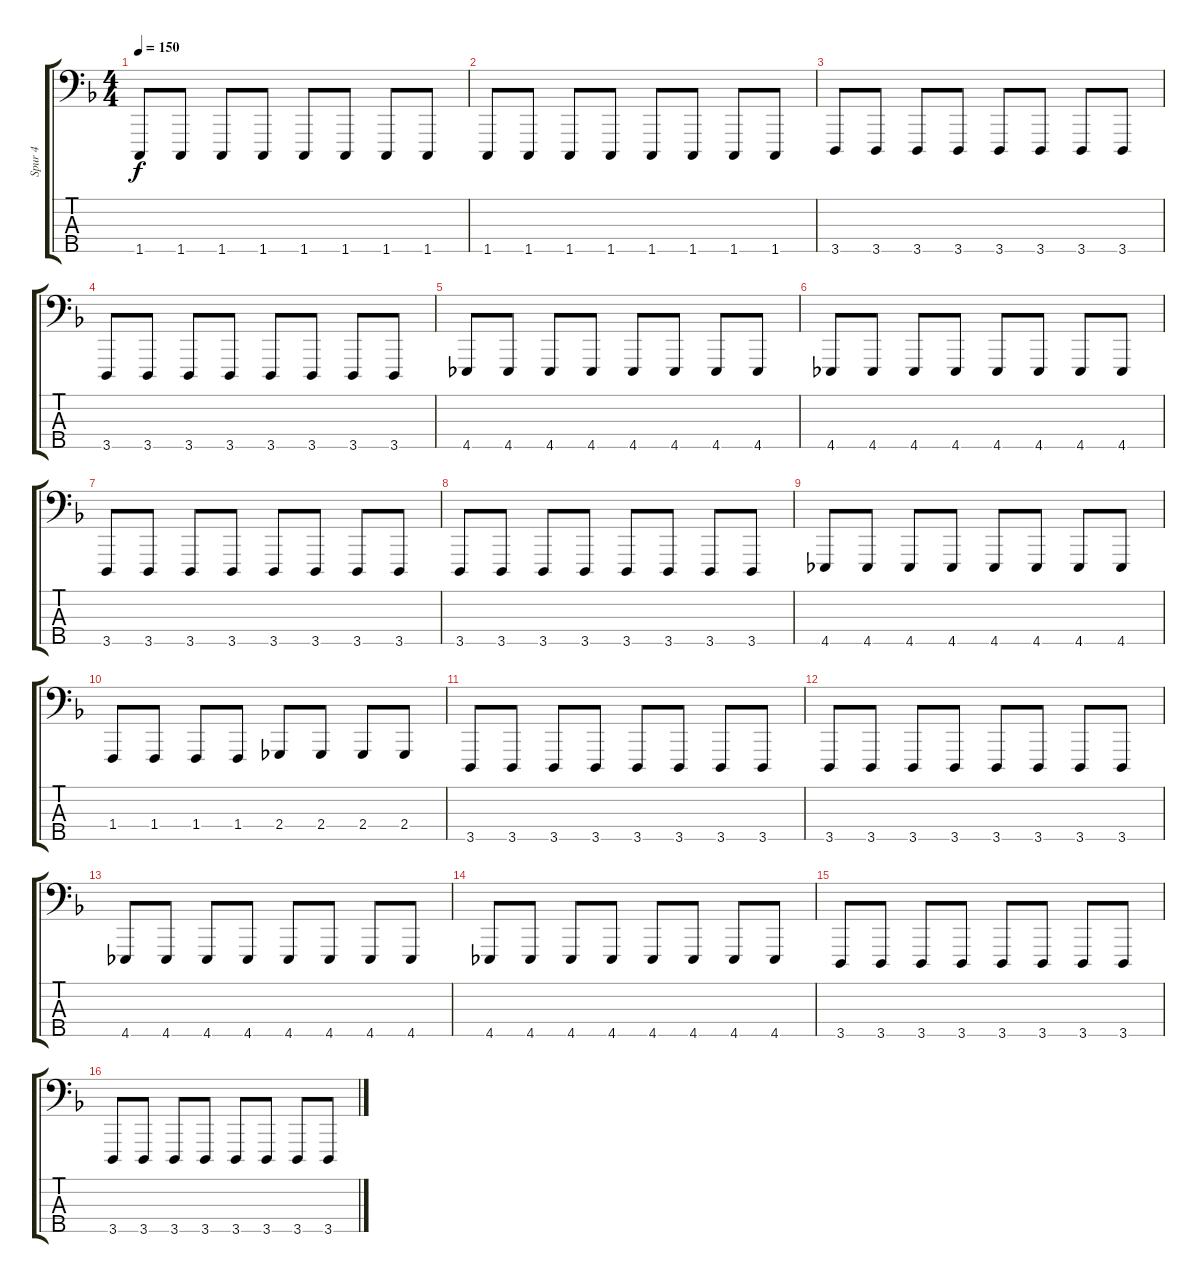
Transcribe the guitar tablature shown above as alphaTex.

\track ("Spur 4" "Spur 4") {instrument cello}
\staff {score tabs}
\tuning (G2 D2 A1 E1 B0) {hide}
\ts (4 4)
\tempo 150
\clef f4
\ks f
1.5.8{dy f} 1.5.8 1.5.8 1.5.8 1.5.8 1.5.8 1.5.8 1.5.8 |
1.5.8 1.5.8 1.5.8 1.5.8 1.5.8 1.5.8 1.5.8 1.5.8 |
3.5.8 3.5.8 3.5.8 3.5.8 3.5.8 3.5.8 3.5.8 3.5.8 |
3.5.8 3.5.8 3.5.8 3.5.8 3.5.8 3.5.8 3.5.8 3.5.8 |
4.5.8 4.5.8 4.5.8 4.5.8 4.5.8 4.5.8 4.5.8 4.5.8 |
4.5.8 4.5.8 4.5.8 4.5.8 4.5.8 4.5.8 4.5.8 4.5.8 |
3.5.8 3.5.8 3.5.8 3.5.8 3.5.8 3.5.8 3.5.8 3.5.8 |
3.5.8 3.5.8 3.5.8 3.5.8 3.5.8 3.5.8 3.5.8 3.5.8 |
4.5.8 4.5.8 4.5.8 4.5.8 4.5.8 4.5.8 4.5.8 4.5.8 |
1.4.8 1.4.8 1.4.8 1.4.8 2.4.8 2.4.8 2.4.8 2.4.8 |
3.5.8 3.5.8 3.5.8 3.5.8 3.5.8 3.5.8 3.5.8 3.5.8 |
3.5.8 3.5.8 3.5.8 3.5.8 3.5.8 3.5.8 3.5.8 3.5.8 |
4.5.8 4.5.8 4.5.8 4.5.8 4.5.8 4.5.8 4.5.8 4.5.8 |
4.5.8 4.5.8 4.5.8 4.5.8 4.5.8 4.5.8 4.5.8 4.5.8 |
3.5.8 3.5.8 3.5.8 3.5.8 3.5.8 3.5.8 3.5.8 3.5.8 |
3.5.8 3.5.8 3.5.8 3.5.8 3.5.8 3.5.8 3.5.8 3.5.8
